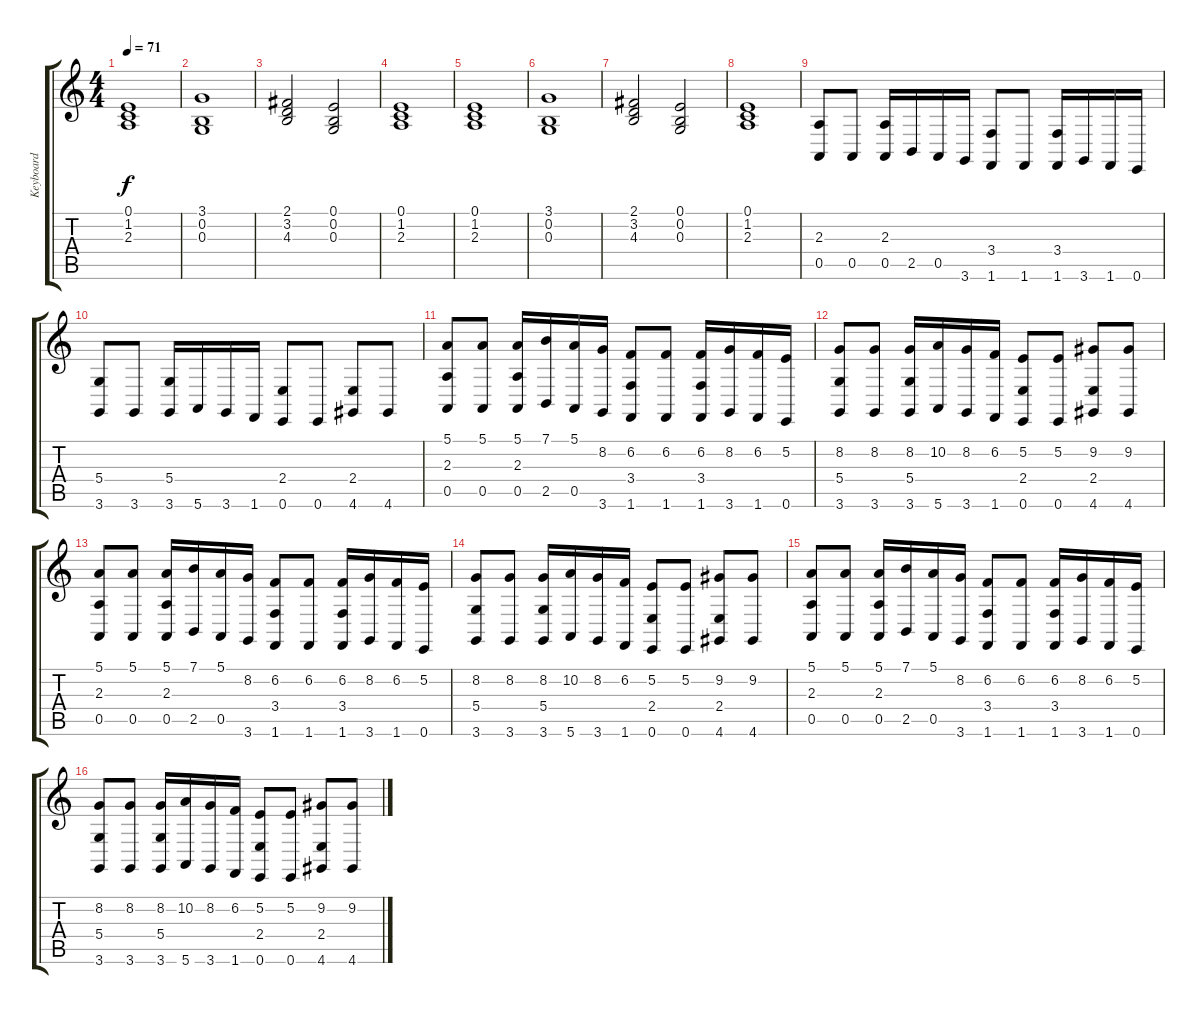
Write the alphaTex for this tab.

\track ("Keyboard" "Keyboard") {instrument stringensemble1}
\staff {score tabs}
\tuning (E4 B3 G3 D3 A2 E2) {hide}
\ts (4 4)
\tempo 71
\clef g2
\ks c
(0.1 1.2 2.3).1{dy f} |
(3.1 0.2 0.3).1 |
(2.1 3.2 4.3).2 (0.1 0.2 0.3).2 |
(0.1 1.2 2.3).1 |
(0.1 1.2 2.3).1 |
(3.1 0.2 0.3).1 |
(2.1 3.2 4.3).2 (0.1 0.2 0.3).2 |
(0.1 1.2 2.3).1 |
(2.3 0.5).8 0.5.8 (2.3 0.5).16 2.5.16 0.5.16 3.6.16 (3.4 1.6).8 1.6.8 (3.4 1.6).16 3.6.16 1.6.16 0.6.16 |
(5.4 3.6).8 3.6.8 (5.4 3.6).16 5.6.16 3.6.16 1.6.16 (2.4 0.6).8 0.6.8 (2.4 4.6).8 4.6.8 |
(5.1 2.3 0.5).8 (5.1 0.5).8 (5.1 2.3 0.5).16 (7.1 2.5).16 (5.1 0.5).16 (8.2 3.6).16 (6.2 3.4 1.6).8 (6.2 1.6).8 (6.2 3.4 1.6).16 (8.2 3.6).16 (6.2 1.6).16 (5.2 0.6).16 |
(8.2 5.4 3.6).8 (8.2 3.6).8 (8.2 5.4 3.6).16 (10.2 5.6).16 (8.2 3.6).16 (6.2 1.6).16 (5.2 2.4 0.6).8 (5.2 0.6).8 (9.2 2.4 4.6).8 (9.2 4.6).8 |
(5.1 2.3 0.5).8 (5.1 0.5).8 (5.1 2.3 0.5).16 (7.1 2.5).16 (5.1 0.5).16 (8.2 3.6).16 (6.2 3.4 1.6).8 (6.2 1.6).8 (6.2 3.4 1.6).16 (8.2 3.6).16 (6.2 1.6).16 (5.2 0.6).16 |
(8.2 5.4 3.6).8 (8.2 3.6).8 (8.2 5.4 3.6).16 (10.2 5.6).16 (8.2 3.6).16 (6.2 1.6).16 (5.2 2.4 0.6).8 (5.2 0.6).8 (9.2 2.4 4.6).8 (9.2 4.6).8 |
(5.1 2.3 0.5).8 (5.1 0.5).8 (5.1 2.3 0.5).16 (7.1 2.5).16 (5.1 0.5).16 (8.2 3.6).16 (6.2 3.4 1.6).8 (6.2 1.6).8 (6.2 3.4 1.6).16 (8.2 3.6).16 (6.2 1.6).16 (5.2 0.6).16 |
(8.2 5.4 3.6).8 (8.2 3.6).8 (8.2 5.4 3.6).16 (10.2 5.6).16 (8.2 3.6).16 (6.2 1.6).16 (5.2 2.4 0.6).8 (5.2 0.6).8 (9.2 2.4 4.6).8 (9.2 4.6).8
